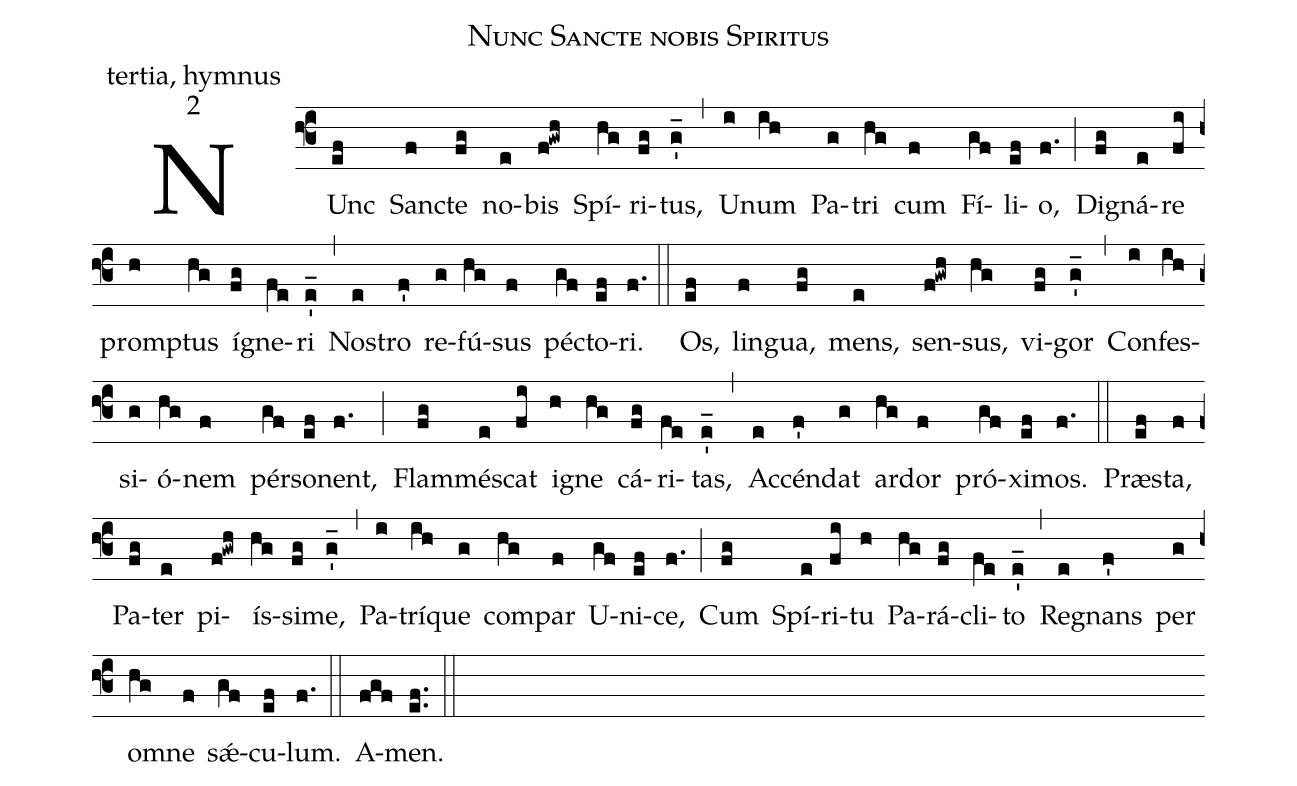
name: Nunc Sancte nobis Spiritus;
office-part: tertia, hymnus;
mode: 2;
%%
(f3)
NUnc(ef) San(f)cte(fg) no(e)bis(f!gwh) Spí(hg)ri(fg)tus,(g'_) (,)
U(i)num(ih) Pa(g)tri(hg) cum(f) Fí(gf)li(ef)o,(f.) (;)
Dig(fg)ná(e)re(fi) prom(h)ptus(hg) íg(fg)ne(fe)ri(e'_) (,)
Nos(e)tro(f') re(g)fú(hg)sus(f) péc(gf)to(ef)ri.(f.) (::)

Os,(ef) lin(f)gua,(fg) mens,(e) sen(f!gwh)sus,(hg) vi(fg)gor(g'_) (,)
Con(i)fes(ih)si(g)ó(hg)nem(f) pér(gf)so(ef)nent,(f.) (;)
Flam(fg)més(e)cat(fi) ig(h)ne(hg) cá(fg)ri(fe)tas,(e'_) (,)
Ac(e)cén(f')dat(g) ar(hg)dor(f) pró(gf)xi(ef)mos.(f.) (::)

Præs(ef)ta,(f) Pa(fg)ter(e) pi(f!gwh)ís(hg)si(fg)me,(g'_) (,)
Pa(i)trí(ih)que(g) com(hg)par(f) U(gf)ni(ef)ce,(f.) (;)
Cum(fg) Spí(e)ri(fi)tu(h) Pa(hg)rá(fg)cli(fe)to(e'_) (,)
Reg(e)nans(f') per(g) om(hg)ne(f) sǽ(gf)cu(ef)lum.(f.) (::)

A(fgf)men.(ef..) (::)
